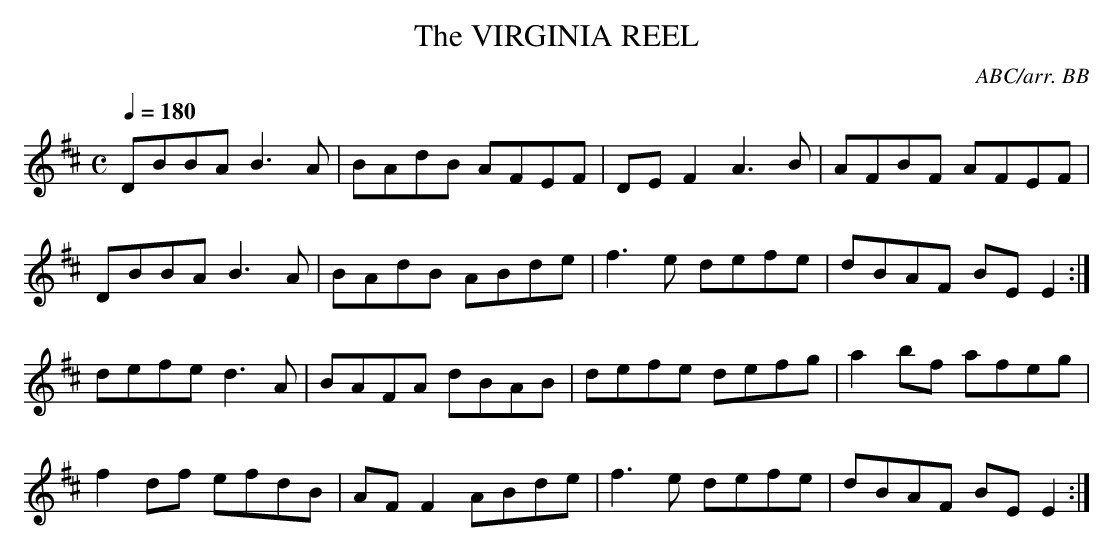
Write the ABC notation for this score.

X:1
T:VIRGINIA REEL, The
C:ABC/arr. BB
M:C
L:1/8
Q:1/4=180
K:D
DBBA B3A|BAdB AFEF|DEF2 A3B|AFBF AFEF|
DBBA B3A|BAdB ABde|f3e defe|dBAF BEE2 :|
defe d3A|BAFA dBAB|defe defg|a2bf afeg|
f2df efdB|AFF2 ABde|f3e defe|dBAF BEE2 :|
